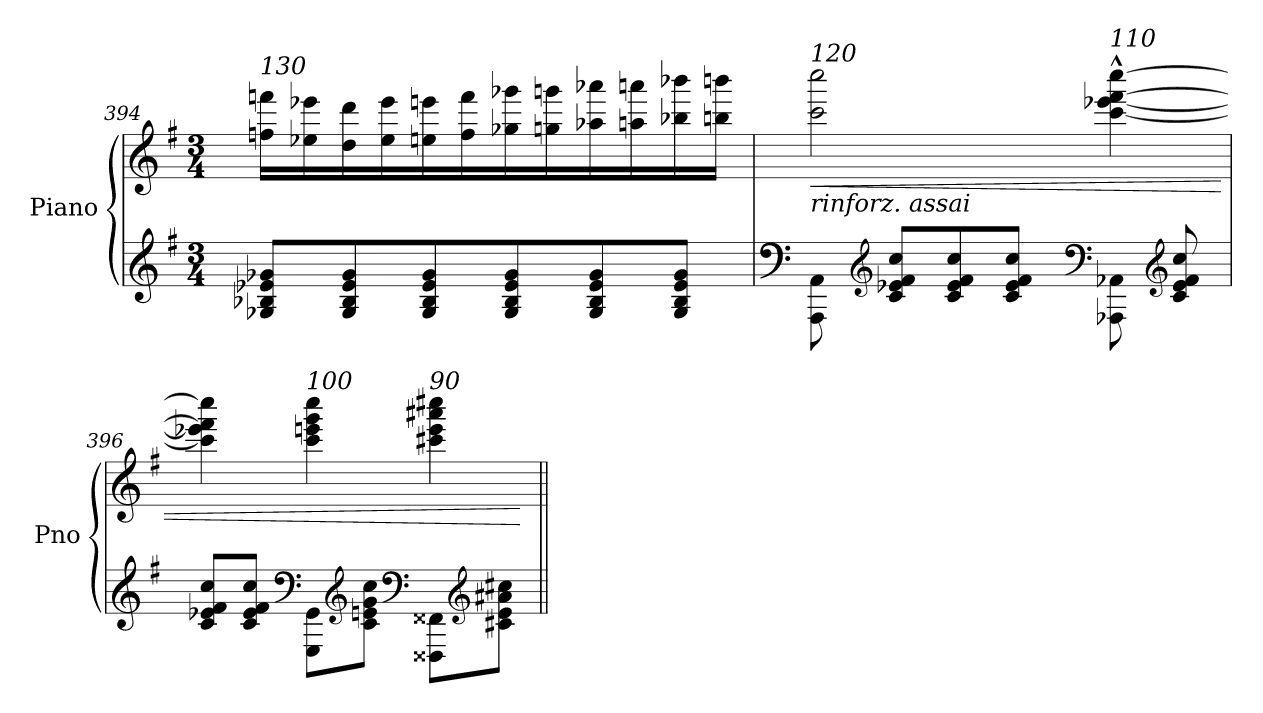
**kern	**kern	**dynam
*part1	*part1	*part1
*staff2	*staff1	*staff1/2
*I"Piano	*	*
*I'Pno	*	*
*clefG2	*clefG2	*
*k[f#]	*k[f#]	*
*M3/4	*M3/4	*
=394	=394	=394
!	!LO:TX:a:i:t=130	!
8G-X/ 8B-X/ 8e-X/ 8g-X/L	16ffn\ 16fffn\LL	.
.	16ee-X\ 16eee-X\	.
8G-/ 8B-/ 8e-/ 8g-/	16dd\ 16ddd\	.
.	16ee-\ 16eee-\	.
8G-/ 8B-/ 8e-/ 8g-/	16een\ 16eeen\	.
.	16ff\ 16fff\	.
8G-/ 8B-/ 8e-/ 8g-/	16gg-X\ 16ggg-X\	.
.	16ggn\ 16gggn\	.
8G-/ 8B-/ 8e-/ 8g-/	16aa-X\ 16aaa-X\	.
.	16aan\ 16aaan\	.
8G-/ 8B-/ 8e-/ 8g-/J	16bb-X\ 16bbb-X\	.
.	16bbn\ 16bbbn\JJ	.
=395	=395	=395
*clefF4	*	*
!	!LO:TX:a:i:t=120	!
!	!LO:TX:b:i:t=rinforz. assai	!
!	!	!LO:HP:b
8AAA\ 8AA\	2ccc\ 2cccc\	<
*clefG2	*	*
8c/ 8e-X/ 8f#/ 8cc/L	.	.
8c/ 8e-/ 8f#/ 8cc/	.	.
8c/ 8e-/ 8f#/ 8cc/J	.	.
*clefF4	*	*
!	!LO:TX:a:i:t=110	!
8AAA-X\ 8AA-X\	[4ccc\^^ [4eee-X\^^ [4fff#\^^ [4cccc\^^	.
*clefG2	*	*
8c/ 8e-/ 8f#/ 8cc/	.	.
!!LO:PB:g=z
=396	=396	=396
8c/ 8e-X/ 8f#/ 8cc/L	4ccc\] 4eee-X\] 4fff#\] 4cccc\]	.
8c/ 8e-/ 8f#/ 8cc/J	.	.
*clefF4	*	*
!	!LO:TX:a:i:t=100	!
8GGG\ 8GG\L	4ccc\ 4eeen\ 4ggg\ 4cccc\	.
*clefG2	*	*
8c\ 8en\ 8g\ 8cc\J	.	.
*clefF4	*	*
!	!LO:TX:a:i:t=90	!
8FFF##X\ 8FF##X\L	4ccc#X\ 4eee\ 4aaa#X\ 4cccc#X\	.
*clefG2	*	*
8c#X\ 8e\ 8a#X\ 8cc#X\J	.	.
.	.	[
=||	=||	=||
*-	*-	*-
